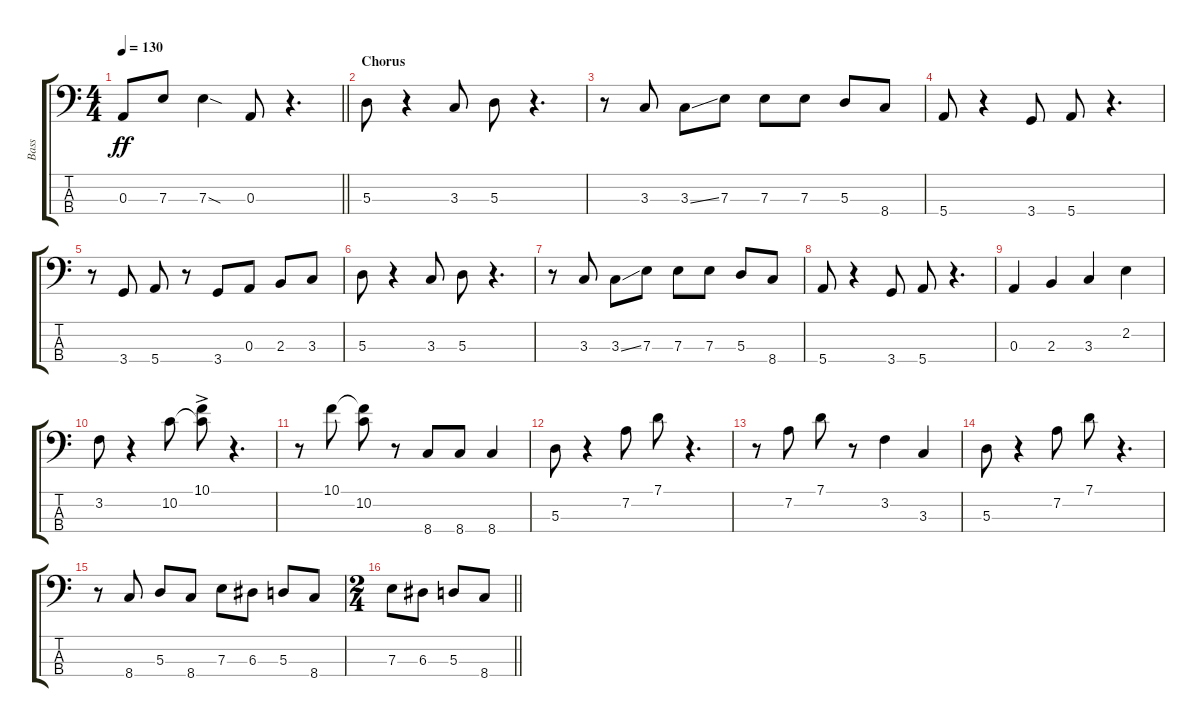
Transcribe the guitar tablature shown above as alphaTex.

\track ("Bass" "Bass") {instrument electricbassfinger}
\staff {score tabs}
\tuning (G2 D2 A1 E1) {hide}
\ts (4 4)
\tempo 130
\clef f4
\barLineRight lightlight
\ks c
0.3.8{dy ff} 7.3.8 7.3{sod}.4 0.3.8 r.4{d} |
\section ("" "Chorus")
5.3.8 r.4 3.3.8 5.3.8 r.4{d} |
r.8 3.3.8 3.3{ss}.8 7.3.8 7.3.8 7.3.8 5.3.8 8.4.8 |
5.4.8 r.4 3.4.8 5.4.8 r.4{d} |
r.8 3.4.8 5.4.8 r.8 3.4.8 0.3.8 2.3.8 3.3.8 |
5.3.8 r.4 3.3.8 5.3.8 r.4{d} |
r.8 3.3.8 3.3{ss}.8 7.3.8 7.3.8 7.3.8 5.3.8 8.4.8 |
5.4.8 r.4 3.4.8 5.4.8 r.4{d} |
0.3.4 2.3.4 3.3.4 2.2.4 |
3.2.8 r.4 10.2.8 (10.1{ac} 10.2{t}).8 r.4{d} |
r.8 10.1.8 (10.1{t} 10.2).8 r.8 8.4.8 8.4.8 8.4.4 |
5.3.8 r.4 7.2.8 7.1.8 r.4{d} |
r.8 7.2.8 7.1.8 r.8 3.2.4 3.3.4 |
5.3.8 r.4 7.2.8 7.1.8 r.4{d} |
r.8 8.4.8 5.3.8 8.4.8 7.3.8 6.3.8 5.3.8 8.4.8 |
\ts (2 4)
\barLineRight lightlight
7.3.8 6.3.8 5.3.8 8.4.8
